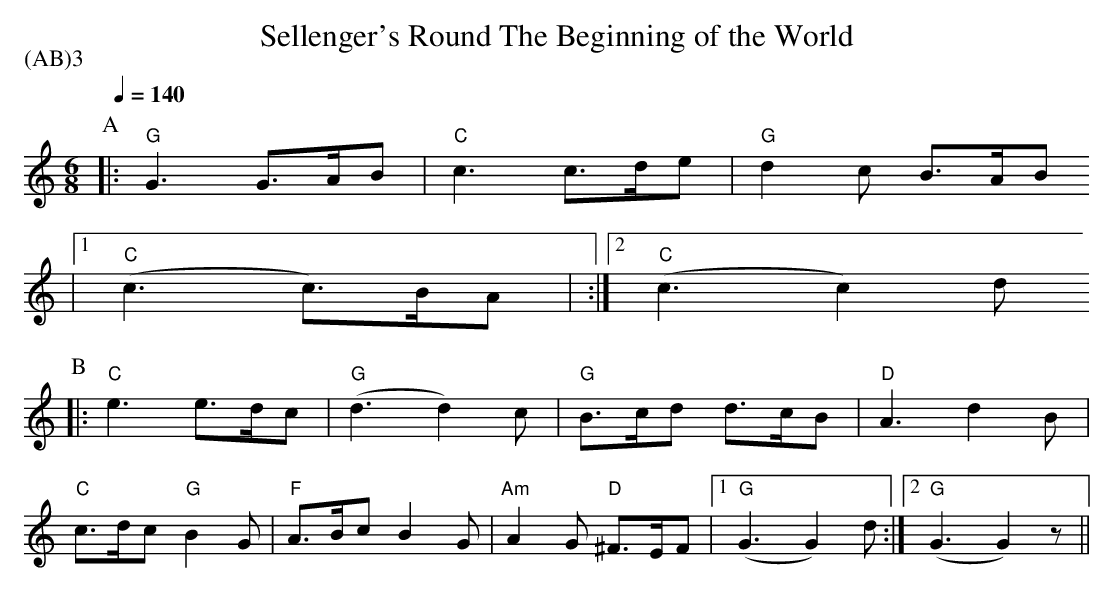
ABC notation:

X:1
T:Sellenger's Round The Beginning of the World     %Tune name
P:(AB)3
Q:1/4=140     %Tempo
M:6/8     %Meter
L:1/8     %
K:C
P:A
|: "G" G3 G3/A/B    | "C" c3 c3/d/e | "G" d2 c  B3/A/B
|1 ("C"c3c3/)B/A | :|2 ("C"c3c2)  d
P:B
|: "C" e3 "^"e3/d/c | ("G" d3d2) c        | "G" B3/c/d  d3/c/B    | "D" A3 d2 B |
"C" c3/d/c "G" B2 G | "F" A3/B/c  B2 G | "Am" A2 G "D" ^F3/E/F |1 ("G" G3G2)  d :|2 ("G" G3G2)  z ||
